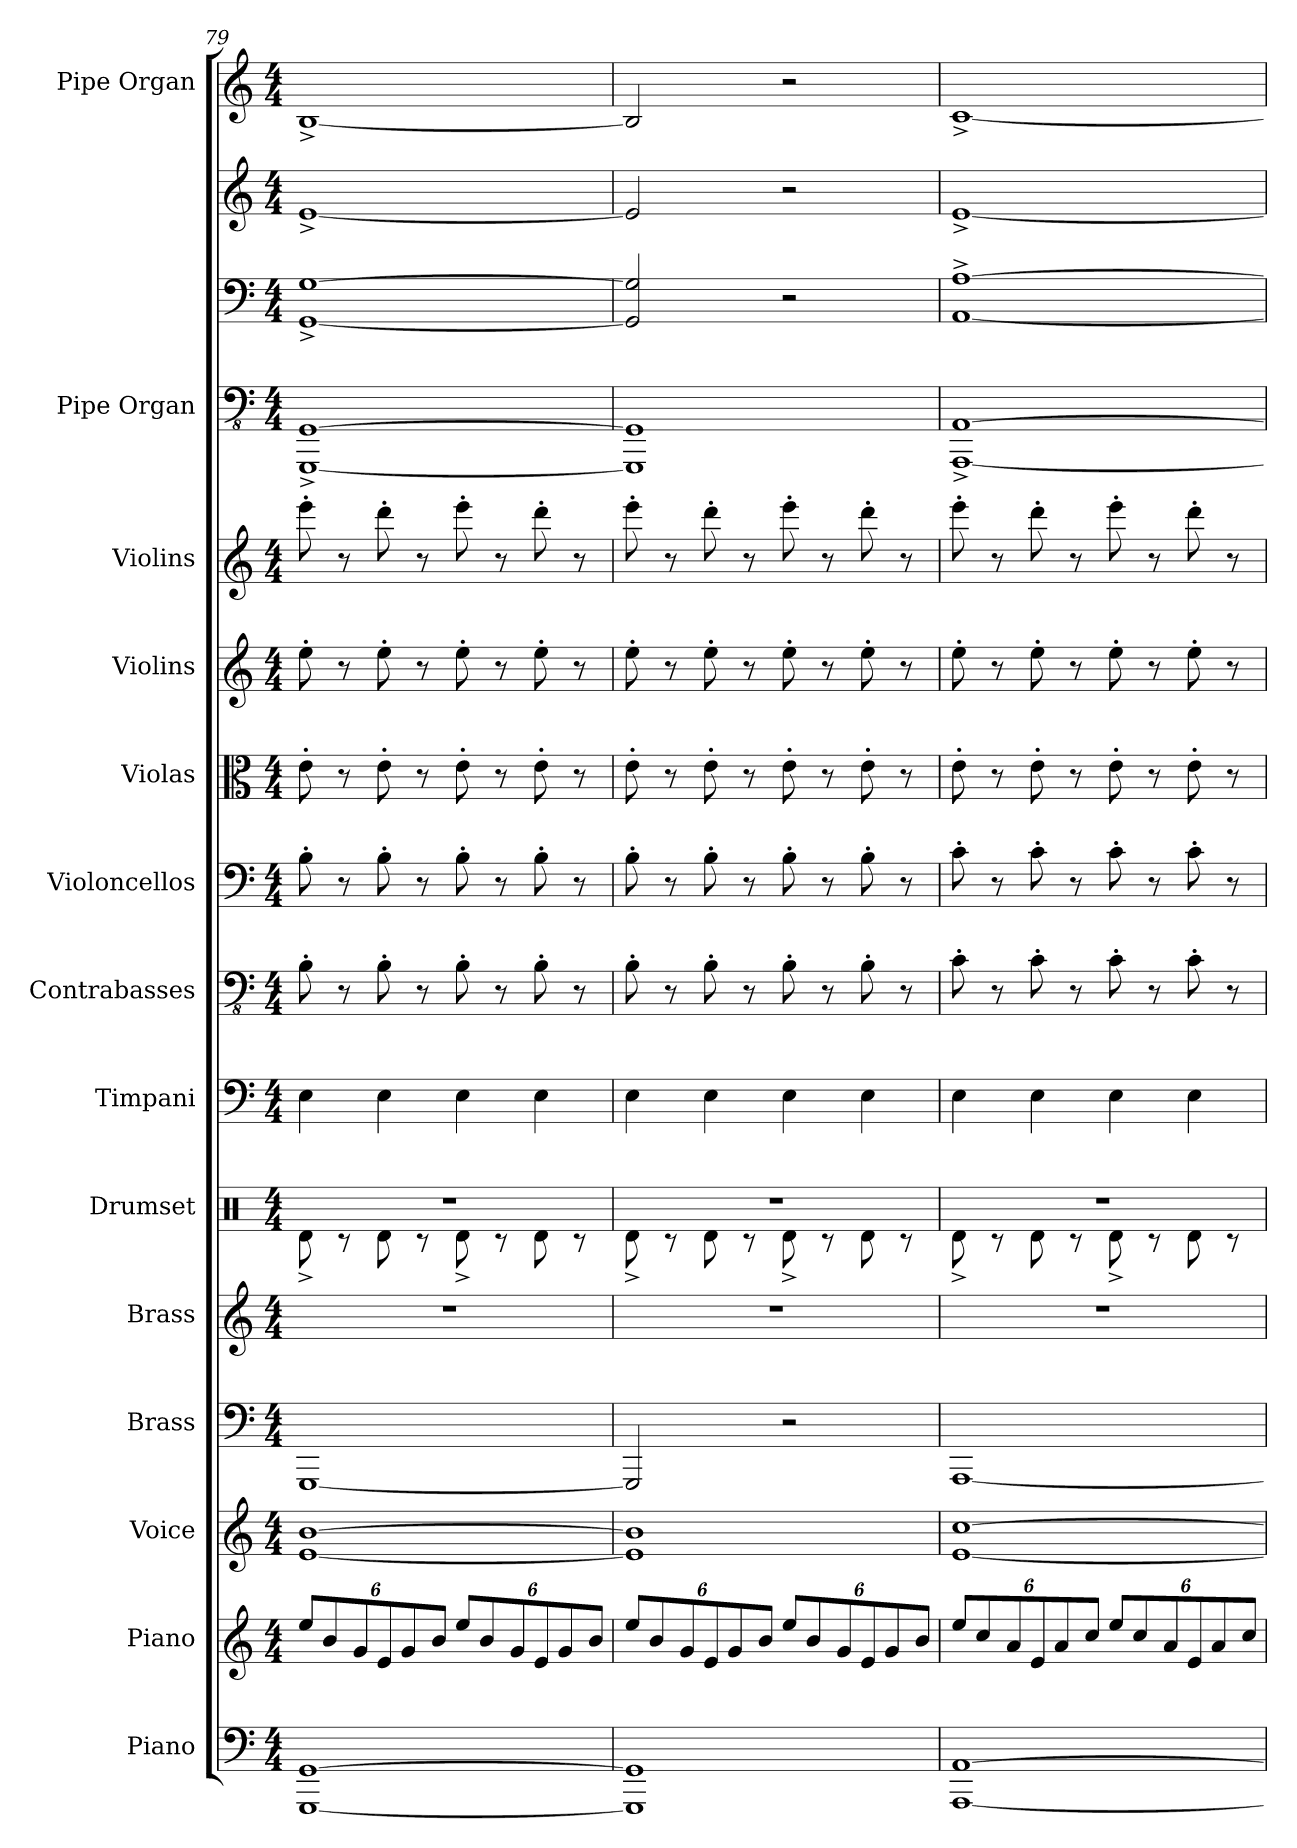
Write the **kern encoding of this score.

**kern	**kern	**kern	**kern	**kern	**kern	**kern	**kern	**kern	**kern	**kern	**kern	**kern	**kern	**kern	**kern
*part14	*part13	*part12	*part11	*part10	*part9	*part8	*part7	*part6	*part5	*part4	*part3	*part2	*part2	*part2	*part1
*staff16	*staff15	*staff14	*staff13	*staff12	*staff11	*staff10	*staff9	*staff8	*staff7	*staff6	*staff5	*staff4	*staff3	*staff2	*staff1
*I"Piano	*I"Piano	*I"Voice	*I"Brass	*I"Brass	*I"Drumset	*I"Timpani	*I"Contrabasses	*I"Violoncellos	*I"Violas	*I"Violins	*I"Violins	*I"Pipe Organ	*	*	*I"Pipe Organ
*I'Pno.	*I'Pno.	*I'Vo.	*I'Br.	*I'Br.	*I'Drs.	*I'Timp.	*I'Cbs.	*I'Vlcs.	*I'Vlas.	*I'Vlns.	*I'Vlns.	*I'Org.	*	*	*I'Org.
*clefF4	*clefG2	*clefG2	*clefF4	*clefG2	*clefX	*clefF4	*clefFv4	*clefF4	*clefC3	*clefG2	*clefG2	*clefFv4	*clefF4	*clefG2	*clefG2
*k[]	*k[]	*k[]	*k[]	*k[]	*k[]	*k[]	*k[]	*k[]	*k[]	*k[]	*k[]	*k[]	*k[]	*k[]	*k[]
*M4/4	*M4/4	*M4/4	*M4/4	*M4/4	*M4/4	*M4/4	*M4/4	*M4/4	*M4/4	*M4/4	*M4/4	*M4/4	*M4/4	*M4/4	*M4/4
*	*Xbrackettup	*	*	*	*	*	*	*	*	*	*	*	*	*	*
=79	=79	=79	=79	=79	=79	=79	=79	=79	=79	=79	=79	=79	=79	=79	=79
*	*	*	*	*	*^	*	*	*	*	*	*	*	*	*	*
[1GGG [1GG	12ee/L	[1e [1b	[1GGG	1r	1r	8Rd^\	4E\	8BB'\	8B'\	8e'\	8ee'\	8eee'\	[1GGGG^ [1GGG^	[1GG^ [1G^	[1e^	[1B^
.	12b/	.	.	.	.	.	.	.	.	.	.	.	.	.	.	.
.	.	.	.	.	.	8r	.	8r	8r	8r	8r	8r	.	.	.	.
.	12g/	.	.	.	.	.	.	.	.	.	.	.	.	.	.	.
.	12e/	.	.	.	.	8Rd\	4E\	8BB'\	8B'\	8e'\	8ee'\	8ddd'\	.	.	.	.
.	12g/	.	.	.	.	.	.	.	.	.	.	.	.	.	.	.
.	.	.	.	.	.	8r	.	8r	8r	8r	8r	8r	.	.	.	.
.	12b/J	.	.	.	.	.	.	.	.	.	.	.	.	.	.	.
.	12ee/L	.	.	.	.	8Rd^\	4E\	8BB'\	8B'\	8e'\	8ee'\	8eee'\	.	.	.	.
.	12b/	.	.	.	.	.	.	.	.	.	.	.	.	.	.	.
.	.	.	.	.	.	8r	.	8r	8r	8r	8r	8r	.	.	.	.
.	12g/	.	.	.	.	.	.	.	.	.	.	.	.	.	.	.
.	12e/	.	.	.	.	8Rd\	4E\	8BB'\	8B'\	8e'\	8ee'\	8ddd'\	.	.	.	.
.	12g/	.	.	.	.	.	.	.	.	.	.	.	.	.	.	.
.	.	.	.	.	.	8r	.	8r	8r	8r	8r	8r	.	.	.	.
.	12b/J	.	.	.	.	.	.	.	.	.	.	.	.	.	.	.
=80	=80	=80	=80	=80	=80	=80	=80	=80	=80	=80	=80	=80	=80	=80	=80	=80
1GGG] 1GG]	12ee/L	1e] 1b]	2GGG/]	1r	1r	8Rd^\	4E\	8BB'\	8B'\	8e'\	8ee'\	8eee'\	1GGGG] 1GGG]	2GG/] 2G/]	2e/]	2B/]
.	12b/	.	.	.	.	.	.	.	.	.	.	.	.	.	.	.
.	.	.	.	.	.	8r	.	8r	8r	8r	8r	8r	.	.	.	.
.	12g/	.	.	.	.	.	.	.	.	.	.	.	.	.	.	.
.	12e/	.	.	.	.	8Rd\	4E\	8BB'\	8B'\	8e'\	8ee'\	8ddd'\	.	.	.	.
.	12g/	.	.	.	.	.	.	.	.	.	.	.	.	.	.	.
.	.	.	.	.	.	8r	.	8r	8r	8r	8r	8r	.	.	.	.
.	12b/J	.	.	.	.	.	.	.	.	.	.	.	.	.	.	.
.	12ee/L	.	2r	.	.	8Rd^\	4E\	8BB'\	8B'\	8e'\	8ee'\	8eee'\	.	2r	2r	2r
.	12b/	.	.	.	.	.	.	.	.	.	.	.	.	.	.	.
.	.	.	.	.	.	8r	.	8r	8r	8r	8r	8r	.	.	.	.
.	12g/	.	.	.	.	.	.	.	.	.	.	.	.	.	.	.
.	12e/	.	.	.	.	8Rd\	4E\	8BB'\	8B'\	8e'\	8ee'\	8ddd'\	.	.	.	.
.	12g/	.	.	.	.	.	.	.	.	.	.	.	.	.	.	.
.	.	.	.	.	.	8r	.	8r	8r	8r	8r	8r	.	.	.	.
.	12b/J	.	.	.	.	.	.	.	.	.	.	.	.	.	.	.
!!LO:PB:g=z
=81	=81	=81	=81	=81	=81	=81	=81	=81	=81	=81	=81	=81	=81	=81	=81	=81
[1AAA [1AA	12ee/L	[1e [1cc	[1AAA	1r	1r	8Rd^\	4E\	8C'\	8c'\	8e'\	8ee'\	8eee'\	[1AAAA^ [1AAA^	[1AA^ [1A^	[1e^	[1c^
.	12cc/	.	.	.	.	.	.	.	.	.	.	.	.	.	.	.
.	.	.	.	.	.	8r	.	8r	8r	8r	8r	8r	.	.	.	.
.	12a/	.	.	.	.	.	.	.	.	.	.	.	.	.	.	.
.	12e/	.	.	.	.	8Rd\	4E\	8C'\	8c'\	8e'\	8ee'\	8ddd'\	.	.	.	.
.	12a/	.	.	.	.	.	.	.	.	.	.	.	.	.	.	.
.	.	.	.	.	.	8r	.	8r	8r	8r	8r	8r	.	.	.	.
.	12cc/J	.	.	.	.	.	.	.	.	.	.	.	.	.	.	.
.	12ee/L	.	.	.	.	8Rd^\	4E\	8C'\	8c'\	8e'\	8ee'\	8eee'\	.	.	.	.
.	12cc/	.	.	.	.	.	.	.	.	.	.	.	.	.	.	.
.	.	.	.	.	.	8r	.	8r	8r	8r	8r	8r	.	.	.	.
.	12a/	.	.	.	.	.	.	.	.	.	.	.	.	.	.	.
.	12e/	.	.	.	.	8Rd\	4E\	8C'\	8c'\	8e'\	8ee'\	8ddd'\	.	.	.	.
.	12a/	.	.	.	.	.	.	.	.	.	.	.	.	.	.	.
.	.	.	.	.	.	8r	.	8r	8r	8r	8r	8r	.	.	.	.
.	12cc/J	.	.	.	.	.	.	.	.	.	.	.	.	.	.	.
*	*	*	*	*	*v	*v	*	*	*	*	*	*	*	*	*	*
=	=	=	=	=	=	=	=	=	=	=	=	=	=	=	=
*-	*-	*-	*-	*-	*-	*-	*-	*-	*-	*-	*-	*-	*-	*-	*-
